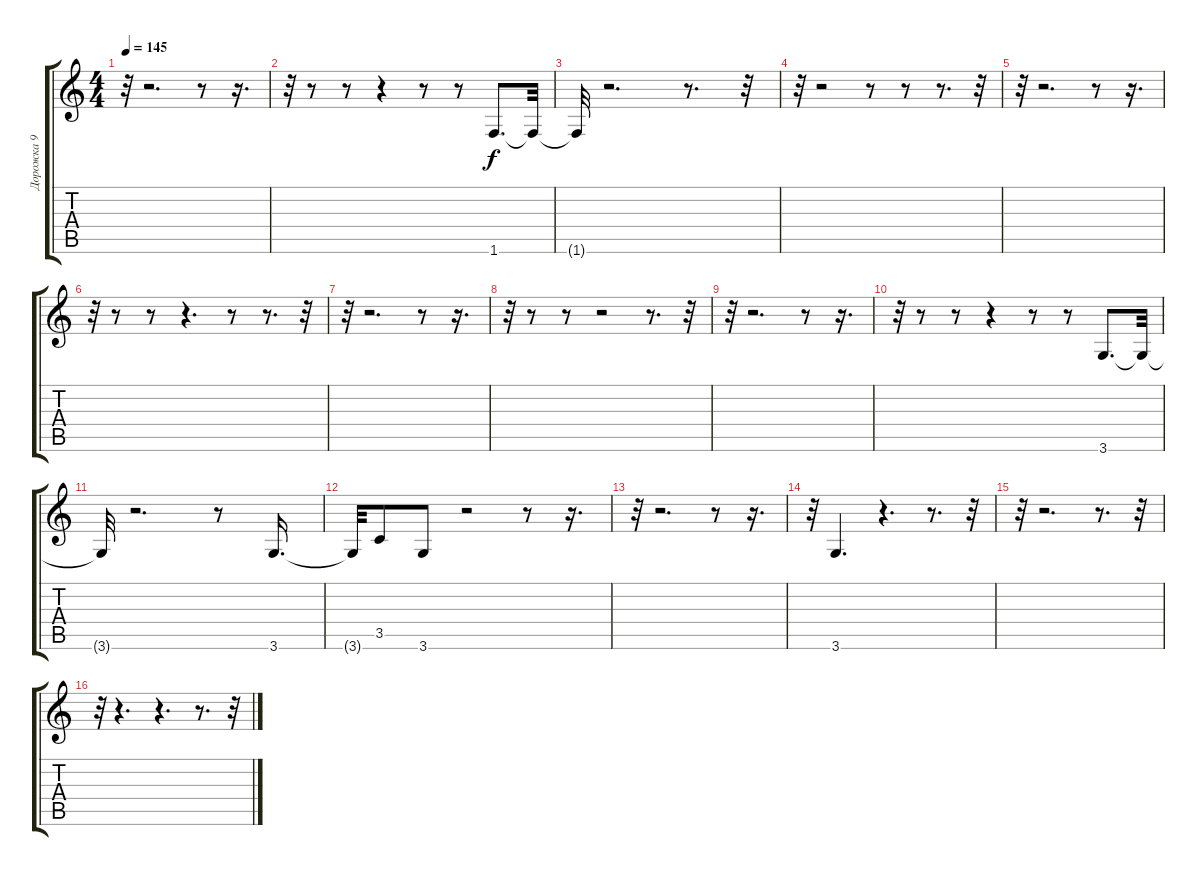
\track ("Дорожка 9" "Дорожка 9") {instrument electricbasspick}
\staff {score tabs}
\tuning (E4 B3 G3 D3 A2 E2) {hide}
\ts (4 4)
\tempo 145
\clef g2
\ks c
r.32{dy f} r.2{d} r.8 r.16{d} |
r.32 r.8 r.8 r.4 r.8 r.8 1.6.8{d} 1.6{t}.32 |
1.6{t}.32 r.2{d} r.8{d} r.32 |
r.32 r.2 r.8 r.8 r.8{d} r.32 |
r.32 r.2{d} r.8 r.16{d} |
r.32 r.8 r.8 r.4{d} r.8 r.8{d} r.32 |
r.32 r.2{d} r.8 r.16{d} |
r.32 r.8 r.8 r.2 r.8{d} r.32 |
r.32 r.2{d} r.8 r.16{d} |
r.32 r.8 r.8 r.4 r.8 r.8 3.6.8{d} 3.6{t}.32 |
3.6{t}.32 r.2{d} r.8 3.6.16{d} |
3.6{t}.32 3.5.8 3.6.8 r.2 r.8 r.16{d} |
r.32 r.2{d} r.8 r.16{d} |
r.32 3.6.4{d} r.4{d} r.8{d} r.32 |
r.32 r.2{d} r.8{d} r.32 |
r.32 r.4{d} r.4{d} r.8{d} r.32
